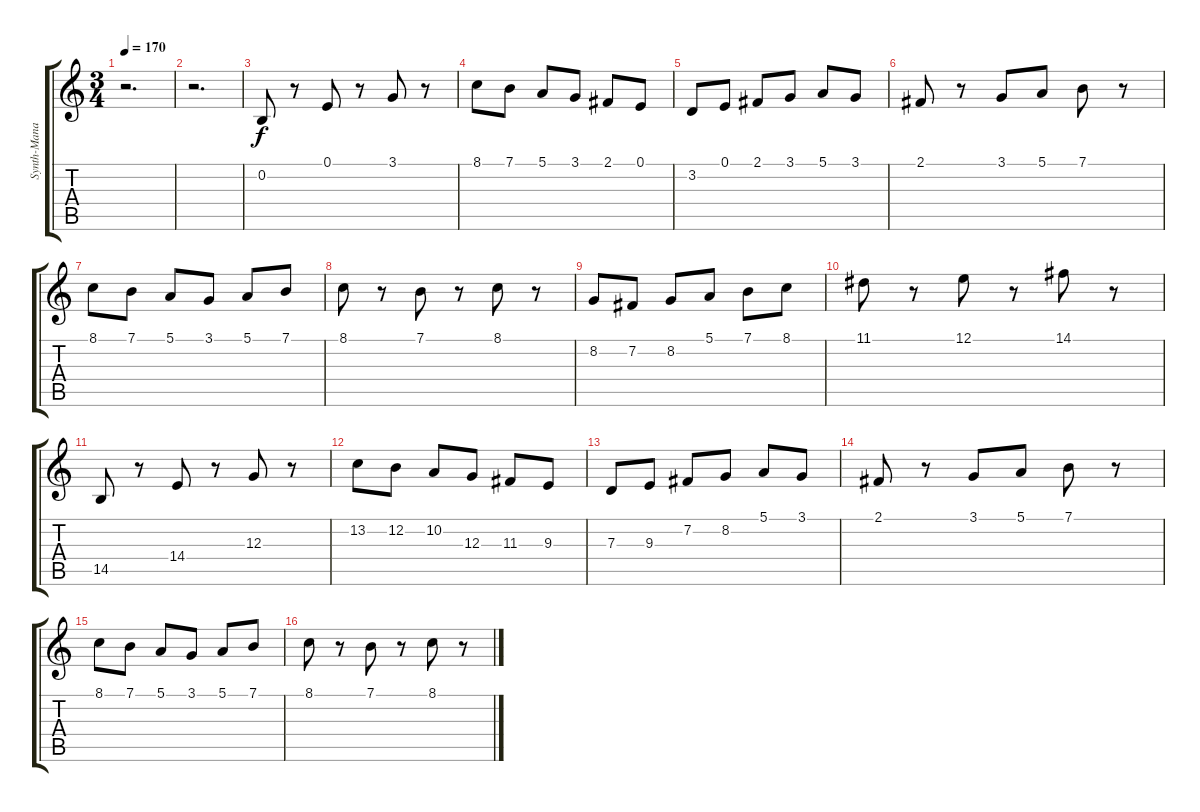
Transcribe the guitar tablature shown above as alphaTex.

\track ("Synth-Mana" "Synth-Mana") {instrument harpsichord}
\staff {score tabs}
\tuning (E4 B3 G3 D3 A2 E2) {hide}
\ts (3 4)
\tempo 170
\clef g2
\ks c
r.2{d dy f} |
r.2{d} |
0.2.8 r.8 0.1.8 r.8 3.1.8 r.8 |
8.1.8 7.1.8 5.1.8 3.1.8 2.1.8 0.1.8 |
3.2.8 0.1.8 2.1.8 3.1.8 5.1.8 3.1.8 |
2.1.8 r.8 3.1.8 5.1.8 7.1.8 r.8 |
8.1.8 7.1.8 5.1.8 3.1.8 5.1.8 7.1.8 |
8.1.8 r.8 7.1.8 r.8 8.1.8 r.8 |
8.2.8 7.2.8 8.2.8 5.1.8 7.1.8 8.1.8 |
11.1.8 r.8 12.1.8 r.8 14.1.8 r.8 |
14.5.8 r.8 14.4.8 r.8 12.3.8 r.8 |
13.2.8 12.2.8 10.2.8 12.3.8 11.3.8 9.3.8 |
7.3.8 9.3.8 7.2.8 8.2.8 5.1.8 3.1.8 |
2.1.8 r.8 3.1.8 5.1.8 7.1.8 r.8 |
8.1.8 7.1.8 5.1.8 3.1.8 5.1.8 7.1.8 |
8.1.8 r.8 7.1.8 r.8 8.1.8 r.8
